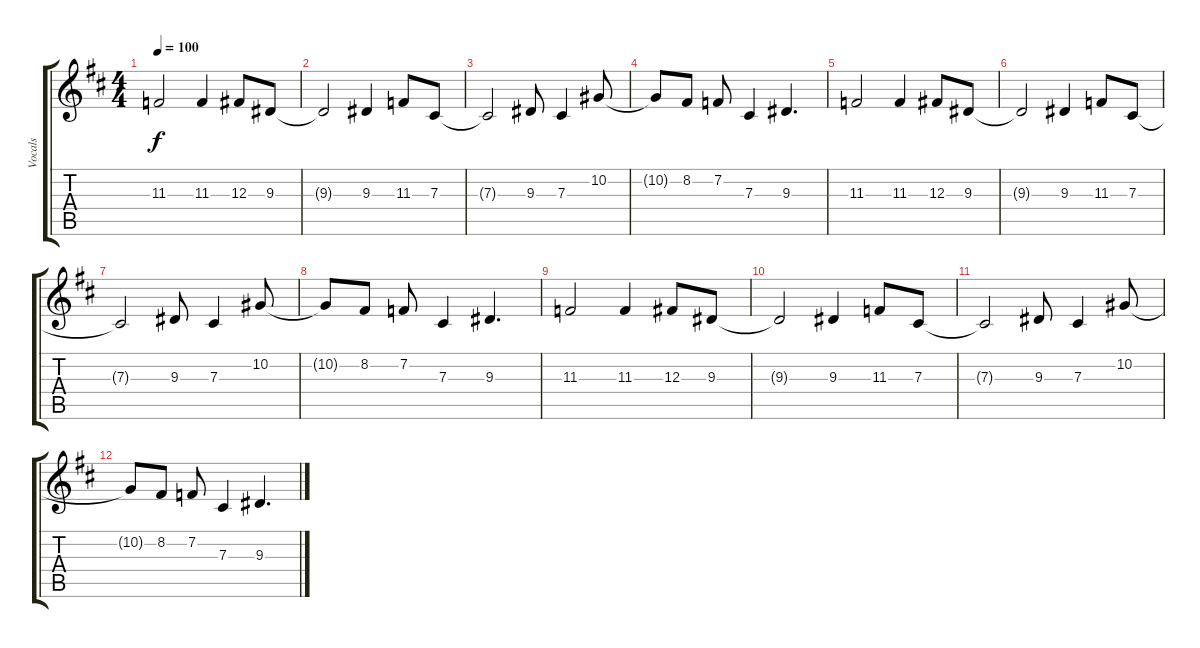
\track ("Vocals" "Vocals") {instrument violin}
\staff {score tabs}
\tuning (Eb4 Bb3 Gb3 Db3 Ab2 Eb2) {hide}
\ts (4 4)
\tempo 100
\clef g2
\ks d
11.3.2{dy f} 11.3.4 12.3.8 9.3.8 |
9.3{t}.2 9.3.4 11.3.8 7.3.8 |
7.3{t}.2 9.3.8 7.3.4 10.2.8 |
10.2{t}.8 8.2.8 7.2.8 7.3.4 9.3.4{d} |
11.3.2 11.3.4 12.3.8 9.3.8 |
9.3{t}.2 9.3.4 11.3.8 7.3.8 |
7.3{t}.2 9.3.8 7.3.4 10.2.8 |
10.2{t}.8 8.2.8 7.2.8 7.3.4 9.3.4{d} |
11.3.2{volume 0} 11.3.4 12.3.8 9.3.8 |
9.3{t}.2 9.3.4 11.3.8 7.3.8 |
7.3{t}.2 9.3.8 7.3.4 10.2.8 |
10.2{t}.8 8.2.8 7.2.8 7.3.4 9.3.4{d}
